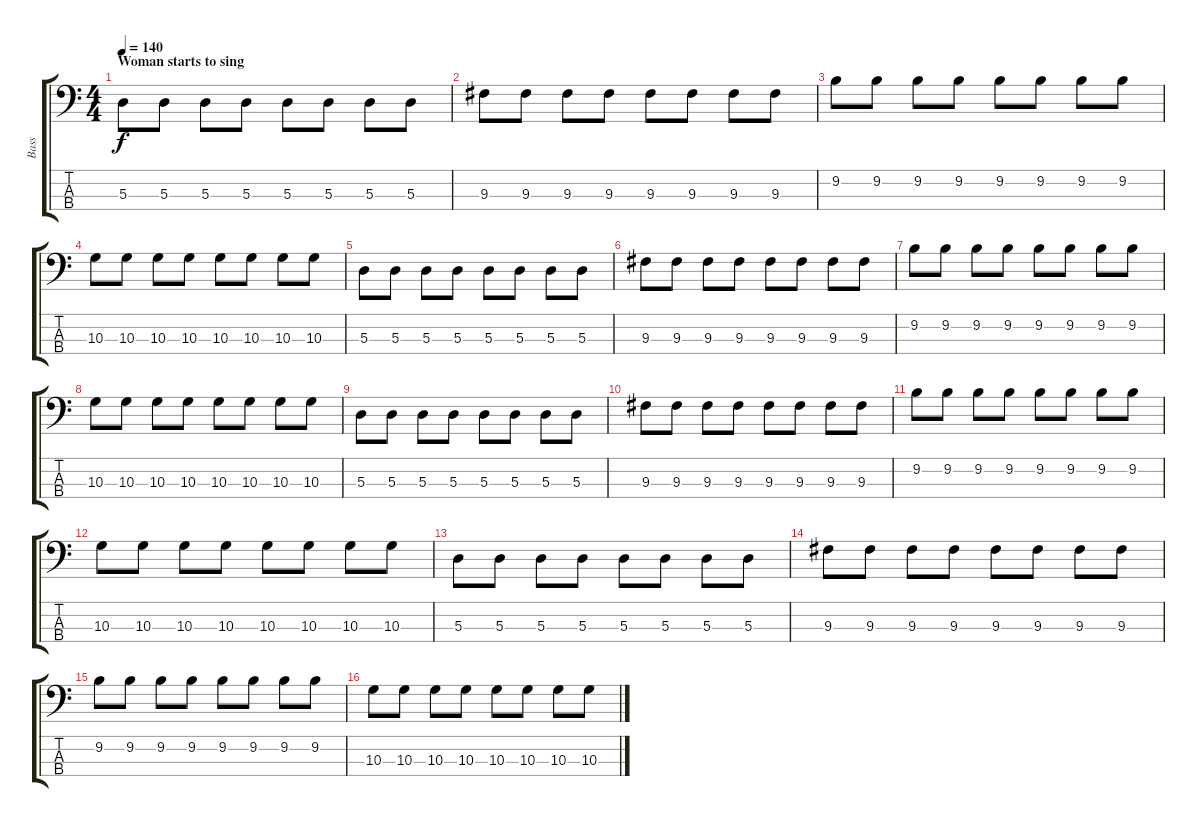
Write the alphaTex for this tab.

\track ("Bass" "Bass") {instrument electricbassfinger}
\staff {score tabs}
\tuning (G2 D2 A1 E1) {hide}
\ts (4 4)
\section ("" "Woman starts to sing")
\tempo 140
\clef f4
\ks c
5.3.8{dy f} 5.3.8 5.3.8 5.3.8 5.3.8 5.3.8 5.3.8 5.3.8 |
9.3.8 9.3.8 9.3.8 9.3.8 9.3.8 9.3.8 9.3.8 9.3.8 |
9.2.8 9.2.8 9.2.8 9.2.8 9.2.8 9.2.8 9.2.8 9.2.8 |
10.3.8 10.3.8 10.3.8 10.3.8 10.3.8 10.3.8 10.3.8 10.3.8 |
5.3.8 5.3.8 5.3.8 5.3.8 5.3.8 5.3.8 5.3.8 5.3.8 |
9.3.8 9.3.8 9.3.8 9.3.8 9.3.8 9.3.8 9.3.8 9.3.8 |
9.2.8 9.2.8 9.2.8 9.2.8 9.2.8 9.2.8 9.2.8 9.2.8 |
10.3.8 10.3.8 10.3.8 10.3.8 10.3.8 10.3.8 10.3.8 10.3.8 |
5.3.8 5.3.8 5.3.8 5.3.8 5.3.8 5.3.8 5.3.8 5.3.8 |
9.3.8 9.3.8 9.3.8 9.3.8 9.3.8 9.3.8 9.3.8 9.3.8 |
9.2.8 9.2.8 9.2.8 9.2.8 9.2.8 9.2.8 9.2.8 9.2.8 |
10.3.8 10.3.8 10.3.8 10.3.8 10.3.8 10.3.8 10.3.8 10.3.8 |
5.3.8 5.3.8 5.3.8 5.3.8 5.3.8 5.3.8 5.3.8 5.3.8 |
9.3.8 9.3.8 9.3.8 9.3.8 9.3.8 9.3.8 9.3.8 9.3.8 |
9.2.8 9.2.8 9.2.8 9.2.8 9.2.8 9.2.8 9.2.8 9.2.8 |
10.3.8 10.3.8 10.3.8 10.3.8 10.3.8 10.3.8 10.3.8 10.3.8
